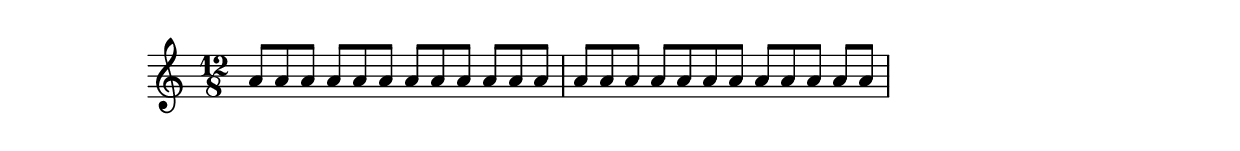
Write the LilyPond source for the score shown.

% Do not edit this file; it is automatically
% generated from Documentation/snippets/new
% This file is in the public domain.
%% Note: this file works from version 2.13.36
\version "2.13.39"

\header {
%% Translation of GIT committish: 5160eccb26cee0bfd802d844233e4a8d795a1e94
  texidoces = "
Para tipografiar las barras agrupadas en la forma @code{3-4-3-2} sólo
es necesario modificar la estructura de pulsos:

"
  doctitlees = "Alteración de los finales de barra predeterminados"



%% Translation of GIT committish: 0a868be38a775ecb1ef935b079000cebbc64de40
  texidocde = "
Um Balken im 12/8-Takt als @code{3-4-3-2} zu gruppieren, muss man zuerst die
Standardwerte für die Balken im 12/8-Takt rückgängig machen und dann die neuen
Werte setzen:

"
  doctitlede = "Standard-Balkenwerte rückgängig machen"



%% Translation of GIT committish: 548076f550a2b7fb09f1260f0e5e2bb028ad396c
  texidocfr = "
Pour obtenir des ligatures en groupes de @code{3-4-3-2} croches, dans
une mesure à 12/8, il faudra préalablement annuler les réglages par
défaut relatifs à 12/8, puis ajouter nos propres règles :

"
  doctitlefr = "Annulation des règles de ligature par défaut"

  lsrtags = "rhythms"
  texidoc = "
To typeset beams grouped @code{3-4-3-2} one need only change the
beat structure:
"
  doctitle = "Reverting default beam endings"
} % begin verbatim


\relative c'' {
  \time 12/8

  % Default beaming
  a8 a a a a a a a a a a a

  % Set new values for beam endings
  \set Score.beatStructure = #'(3 4 3 2)
  a8 a a a a a a a a a a a
}
